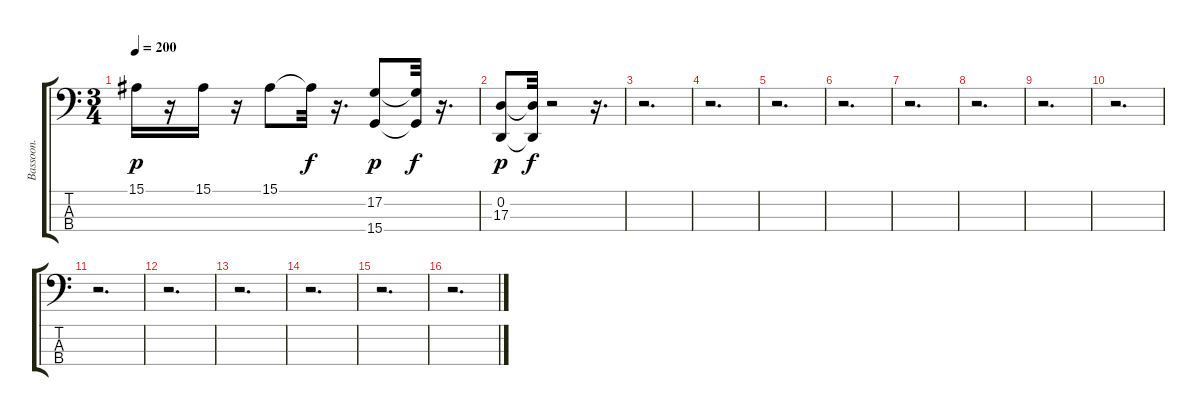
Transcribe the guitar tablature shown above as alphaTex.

\track ("Bassoon." "Bassoon.") {instrument bassoon}
\staff {score tabs}
\tuning (G2 D2 A1 E1) {hide}
\ts (3 4)
\tempo 200
\clef f4
\ks c
15.1.16{dy p} r.16 15.1.16 r.16 15.1.8 15.1{t}.32{dy f} r.16{d} (17.2 15.4).8{dy p} (17.2{t} 15.4{t}).32{dy f} r.16{d} |
(0.2 17.3).8{dy p} (0.2{t} 17.3{t}).32{dy f} r.2 r.16{d} |
r.2{d} |
r.2{d} |
r.2{d} |
r.2{d} |
r.2{d} |
r.2{d} |
r.2{d} |
r.2{d} |
r.2{d} |
r.2{d} |
r.2{d} |
r.2{d} |
r.2{d} |
r.2{d}
